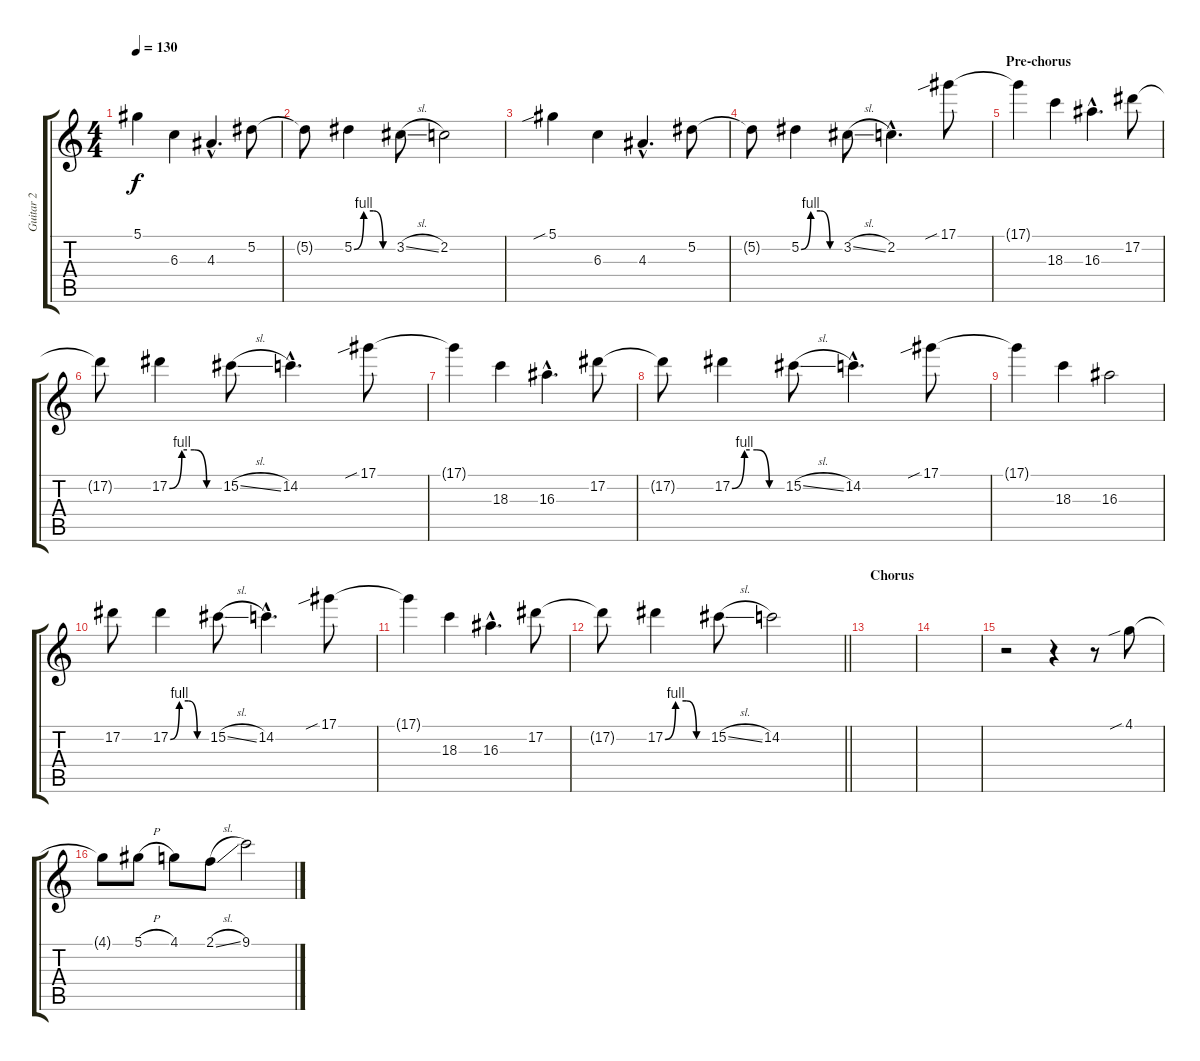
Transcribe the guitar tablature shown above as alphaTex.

\track ("Guitar 2" "Guitar 2") {instrument overdrivenguitar}
\staff {score tabs}
\tuning (Eb4 Bb3 Gb3 Db3 Ab2 Eb2) {hide}
\ts (4 4)
\tempo 130
\clef g2
\ks c
5.1{t}.4{dy f} 6.3.4 4.3{hac}.4{d} 5.2.8 |
5.2{t}.8 5.2{be (custom 0 0 15 4 30 4 45 0 60 0)}.4 3.2{sl}.8 2.2.2 |
5.1{sib}.4 6.3.4 4.3{hac}.4{d} 5.2.8 |
5.2{t}.8 5.2{be (custom 0 0 15 4 30 4 45 0 60 0)}.4 3.2{sl}.8 2.2{hac}.4{d} 17.1{sib}.8 |
\section ("" "Pre-chorus")
17.1{t}.4 18.3.4 16.3{hac}.4{d} 17.2.8 |
17.2{t}.8 17.2{be (custom 0 0 15 4 30 4 45 0 60 0)}.4 15.2{sl}.8 14.2{hac}.4{d} 17.1{sib}.8 |
17.1{t}.4 18.3.4 16.3{hac}.4{d} 17.2.8 |
17.2{t}.8 17.2{be (custom 0 0 15 4 30 4 45 0 60 0)}.4 15.2{sl}.8 14.2{hac}.4{d} 17.1{sib}.8 |
17.1{t}.4 18.3.4 16.3.2 |
17.2.8 17.2{be (custom 0 0 15 4 30 4 45 0 60 0)}.4 15.2{sl}.8 14.2{hac}.4{d} 17.1{sib}.8 |
17.1{t}.4 18.3.4 16.3{hac}.4{d} 17.2.8 |
\barLineRight lightlight
17.2{t}.8 17.2{be (custom 0 0 15 4 30 4 45 0 60 0)}.4 15.2{sl}.8 14.2.2 |
\section ("" "Chorus")
|
|
r.2 r.4 r.8 4.1{sib}.8 |
4.1{t}.8 5.1{h}.8 4.1.8 2.1{sl}.8 9.1.2
